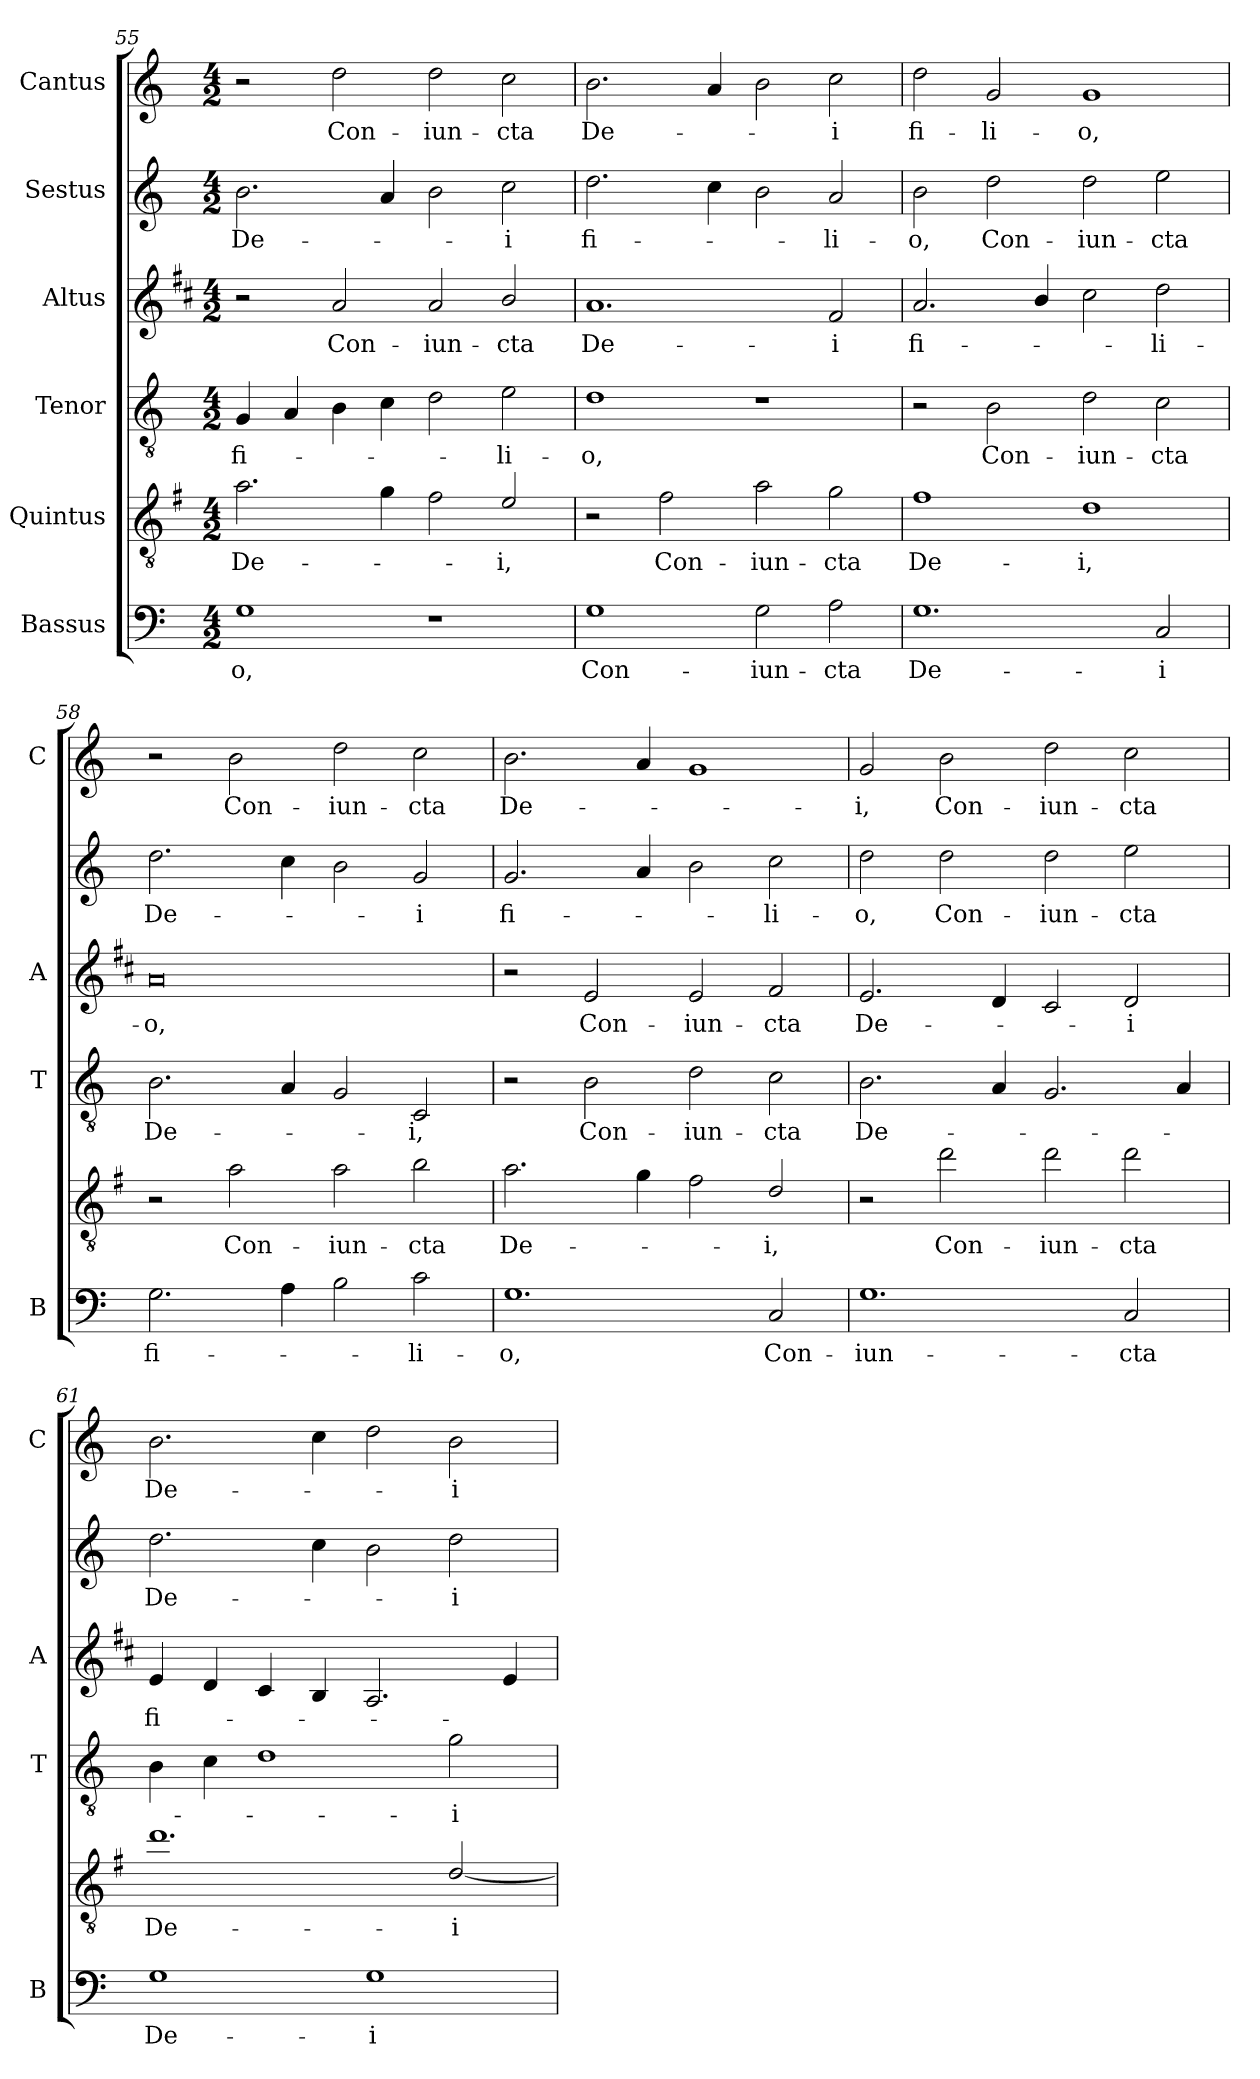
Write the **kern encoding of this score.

**kern	**text	**kern	**text	**kern	**text	**kern	**text	**kern	**text	**kern	**text
*part6	*part6	*part5	*part5	*part4	*part4	*part3	*part3	*part2	*part2	*part1	*part1
*staff6	*staff6	*staff5	*staff5	*staff4	*staff4	*staff3	*staff3	*staff2	*staff2	*staff1	*staff1
*I"Bassus	*	*I"Quintus	*	*I"Tenor	*	*I"Altus	*	*I"Sestus	*	*I"Cantus	*
*I'B	*	*	*	*I'T	*	*I'A	*	*	*	*I'C	*
!!LO:LB:g=z
*clefF4	*	*clefGv2	*	*clefGv2	*	*clefG2	*	*clefG2	*	*clefG2	*
*	*	*ITrd4c7	*	*	*	*ITrd1c2	*	*	*	*	*
*k[]	*	*k[]	*	*k[]	*	*k[]	*	*k[]	*	*k[]	*
*C:	*	*C:	*	*C:	*	*C:	*	*C:	*	*C:	*
*M4/2	*	*M4/2	*	*M4/2	*	*M4/2	*	*M4/2	*	*M4/2	*
=55	=55	=55	=55	=55	=55	=55	=55	=55	=55	=55	=55
!	!LO:LY:b	!	!LO:LY:b	!	!LO:LY:b	!	!	!	!LO:LY:b	!	!
1G	-o,	2.d\	De-	4G/	fi-	2r	.	2.b\	De-	2r	.
.	.	.	.	4A/	.	.	.	.	.	.	.
!	!	!	!	!	!	!	!LO:LY:b	!	!	!	!LO:LY:b
.	.	.	.	4B\	.	2g/	Con-	.	.	2dd\	Con-
.	.	4c\	.	4c\	.	.	.	4a/	.	.	.
!	!	!	!	!	!	!	!LO:LY:b	!	!	!	!LO:LY:b
1r	.	2B\	.	2d\	.	2g/	-iun-	2b\	.	2dd\	-iun-
!	!	!	!LO:LY:b	!	!LO:LY:b	!	!LO:LY:b	!	!LO:LY:b	!	!LO:LY:b
.	.	2A/	-i,	2e\	-li-	2a/	-cta	2cc\	-i	2cc\	-cta
=56	=56	=56	=56	=56	=56	=56	=56	=56	=56	=56	=56
!	!LO:LY:b	!	!	!	!LO:LY:b	!	!LO:LY:b	!	!LO:LY:b	!	!LO:LY:b
1G	Con-	2r	.	1d	-o,	1.g	De-	2.dd\	fi-	2.b\	De-
!	!	!	!LO:LY:b	!	!	!	!	!	!	!	!
.	.	2B\	Con-	.	.	.	.	.	.	.	.
.	.	.	.	.	.	.	.	4cc\	.	4a/	.
!	!LO:LY:b	!	!LO:LY:b	!	!	!	!	!	!	!	!
2G\	-iun-	2d\	-iun-	1r	.	.	.	2b\	.	2b\	.
!	!LO:LY:b	!	!LO:LY:b	!	!	!	!LO:LY:b	!	!LO:LY:b	!	!LO:LY:b
2A\	-cta	2c\	-cta	.	.	2e/	-i	2a/	-li-	2cc\	-i
=57	=57	=57	=57	=57	=57	=57	=57	=57	=57	=57	=57
!	!LO:LY:b	!	!LO:LY:b	!	!	!	!LO:LY:b	!	!LO:LY:b	!	!LO:LY:b
1.G	De-	1B	De-	2r	.	2.g/	fi-	2b\	-o,	2dd\	fi-
!	!	!	!	!	!LO:LY:b	!	!	!	!LO:LY:b	!	!LO:LY:b
.	.	.	.	2B\	Con-	.	.	2dd\	Con-	2g/	-li-
.	.	.	.	.	.	4a/	.	.	.	.	.
!	!	!	!LO:LY:b	!	!LO:LY:b	!	!	!	!LO:LY:b	!	!LO:LY:b
.	.	1G	-i,	2d\	-iun-	2b\	.	2dd\	-iun-	1g	-o,
!	!LO:LY:b	!	!	!	!LO:LY:b	!	!LO:LY:b	!	!LO:LY:b	!	!
2C/	-i	.	.	2c\	-cta	2cc\	-li-	2ee\	-cta	.	.
=58	=58	=58	=58	=58	=58	=58	=58	=58	=58	=58	=58
!	!LO:LY:b	!	!	!	!LO:LY:b	!	!LO:LY:b	!	!LO:LY:b	!	!
2.G\	fi-	2r	.	2.B\	De-	0g	-o,	2.dd\	De-	2r	.
!	!	!	!LO:LY:b	!	!	!	!	!	!	!	!LO:LY:b
.	.	2d\	Con-	.	.	.	.	.	.	2b\	Con-
4A\	.	.	.	4A/	.	.	.	4cc\	.	.	.
!	!	!	!LO:LY:b	!	!	!	!	!	!	!	!LO:LY:b
2B\	.	2d\	-iun-	2G/	.	.	.	2b\	.	2dd\	-iun-
!	!LO:LY:b	!	!LO:LY:b	!	!LO:LY:b	!	!	!	!LO:LY:b	!	!LO:LY:b
2c\	-li-	2e\	-cta	2C/	-i,	.	.	2g/	-i	2cc\	-cta
=59	=59	=59	=59	=59	=59	=59	=59	=59	=59	=59	=59
!	!LO:LY:b	!	!LO:LY:b	!	!	!	!	!	!LO:LY:b	!	!LO:LY:b
1.G	-o,	2.d\	De-	2r	.	2r	.	2.g/	fi-	2.b\	De-
!	!	!	!	!	!LO:LY:b	!	!LO:LY:b	!	!	!	!
.	.	.	.	2B\	Con-	2d/	Con-	.	.	.	.
.	.	4c\	.	.	.	.	.	4a/	.	4a/	.
!	!	!	!	!	!LO:LY:b	!	!LO:LY:b	!	!	!	!
.	.	2B\	.	2d\	-iun-	2d/	-iun-	2b\	.	1g	.
!	!LO:LY:b	!	!LO:LY:b	!	!LO:LY:b	!	!LO:LY:b	!	!LO:LY:b	!	!
2C/	Con-	2G/	-i,	2c\	-cta	2e/	-cta	2cc\	-li-	.	.
!!LO:PB:g=z
=60	=60	=60	=60	=60	=60	=60	=60	=60	=60	=60	=60
!	!LO:LY:b	!	!	!	!LO:LY:b	!	!LO:LY:b	!	!LO:LY:b	!	!LO:LY:b
1.G	-iun-	2r	.	2.B\	De-	2.d/	De-	2dd\	-o,	2g/	-i,
!	!	!	!LO:LY:b	!	!	!	!	!	!LO:LY:b	!	!LO:LY:b
.	.	2g\	Con-	.	.	.	.	2dd\	Con-	2b\	Con-
.	.	.	.	4A/	.	4c/	.	.	.	.	.
!	!	!	!LO:LY:b	!	!	!	!	!	!LO:LY:b	!	!LO:LY:b
.	.	2g\	-iun-	2.G/	.	2B/	.	2dd\	-iun-	2dd\	-iun-
!	!LO:LY:b	!	!LO:LY:b	!	!	!	!LO:LY:b	!	!LO:LY:b	!	!LO:LY:b
2C/	-cta	2g\	-cta	.	.	2c/	-i	2ee\	-cta	2cc\	-cta
.	.	.	.	4A/	.	.	.	.	.	.	.
=61	=61	=61	=61	=61	=61	=61	=61	=61	=61	=61	=61
!	!LO:LY:b	!	!LO:LY:b	!	!	!	!LO:LY:b	!	!LO:LY:b	!	!LO:LY:b
1G	De-	1.g	De-	4B\	.	4d/	fi-	2.dd\	De-	2.b\	De-
.	.	.	.	4c\	.	4c/	.	.	.	.	.
.	.	.	.	1d	.	4B/	.	.	.	.	.
.	.	.	.	.	.	4A/	.	4cc\	.	4cc\	.
!	!LO:LY:b	!	!	!	!	!	!	!	!	!	!
1G	-i	.	.	.	.	2.G/	.	2b\	.	2dd\	.
!	!	!	!LO:LY:b	!	!LO:LY:b	!	!	!	!LO:LY:b	!	!LO:LY:b
.	.	[2G/	-i	2g\	-i	.	.	2dd\	-i	2b\	-i
.	.	.	.	.	.	4d/	.	.	.	.	.
=	=	=	=	=	=	=	=	=	=	=	=
*-	*-	*-	*-	*-	*-	*-	*-	*-	*-	*-	*-
